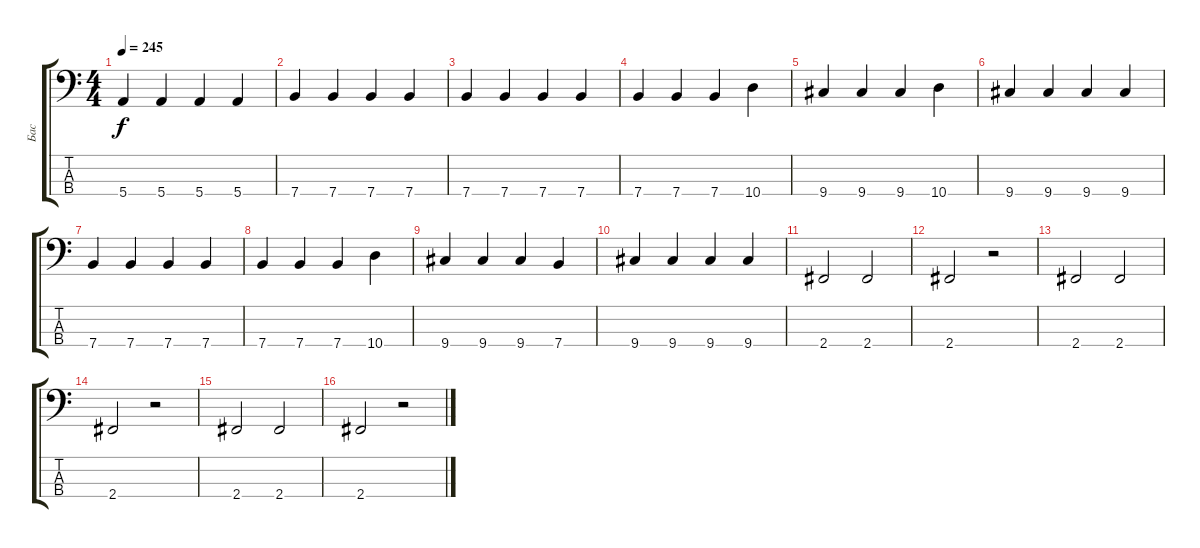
\track ("Бас" "Бас") {instrument electricbasspick}
\staff {score tabs}
\tuning (G2 D2 A1 E1) {hide}
\ts (4 4)
\tempo 245
\clef f4
\ks c
5.4.4{dy f} 5.4.4 5.4.4 5.4.4 |
7.4.4 7.4.4 7.4.4 7.4.4 |
7.4.4 7.4.4 7.4.4 7.4.4 |
7.4.4 7.4.4 7.4.4 10.4.4 |
9.4.4 9.4.4 9.4.4 10.4.4 |
9.4.4 9.4.4 9.4.4 9.4.4 |
7.4.4 7.4.4 7.4.4 7.4.4 |
7.4.4 7.4.4 7.4.4 10.4.4 |
9.4.4 9.4.4 9.4.4 7.4.4 |
9.4.4 9.4.4 9.4.4 9.4.4 |
2.4.2 2.4.2 |
2.4.2 r.2 |
2.4.2 2.4.2 |
2.4.2 r.2 |
2.4.2 2.4.2 |
2.4.2 r.2
